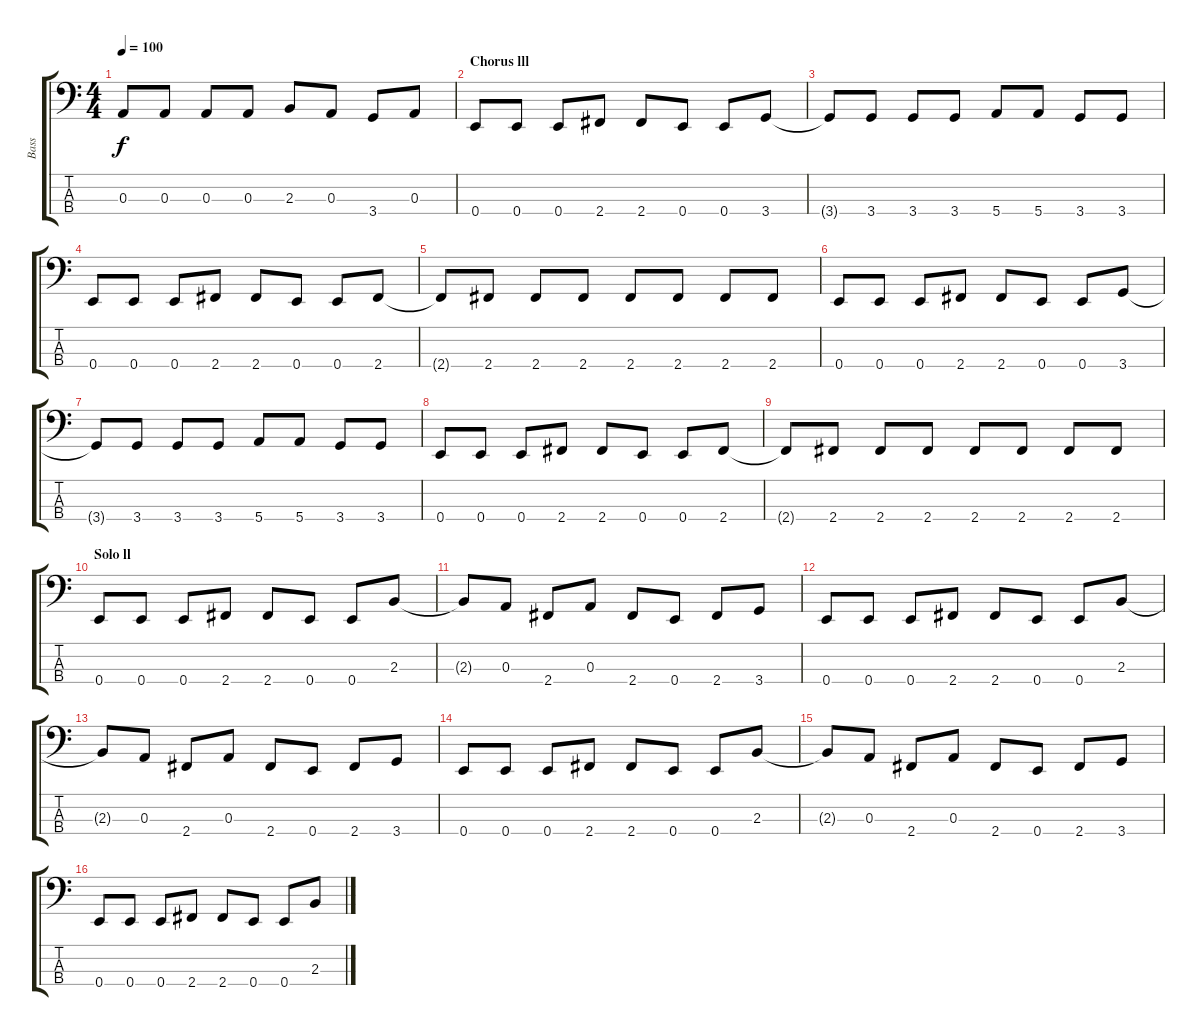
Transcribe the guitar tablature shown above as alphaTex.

\track ("Bass" "Bass") {instrument electricbasspick}
\staff {score tabs}
\tuning (G2 D2 A1 E1) {hide}
\ts (4 4)
\tempo 100
\clef f4
\ks c
0.3{t}.8{dy f} 0.3.8 0.3.8 0.3.8 2.3.8 0.3.8 3.4.8 0.3.8 |
\section ("" "Chorus lll")
0.4.8 0.4.8 0.4.8 2.4.8 2.4.8 0.4.8 0.4.8 3.4.8 |
3.4{t}.8 3.4.8 3.4.8 3.4.8 5.4.8 5.4.8 3.4.8 3.4.8 |
0.4.8 0.4.8 0.4.8 2.4.8 2.4.8 0.4.8 0.4.8 2.4.8 |
2.4{t}.8 2.4.8 2.4.8 2.4.8 2.4.8 2.4.8 2.4.8 2.4.8 |
0.4.8 0.4.8 0.4.8 2.4.8 2.4.8 0.4.8 0.4.8 3.4.8 |
3.4{t}.8 3.4.8 3.4.8 3.4.8 5.4.8 5.4.8 3.4.8 3.4.8 |
0.4.8 0.4.8 0.4.8 2.4.8 2.4.8 0.4.8 0.4.8 2.4.8 |
2.4{t}.8 2.4.8 2.4.8 2.4.8 2.4.8 2.4.8 2.4.8 2.4.8 |
\section ("" "Solo ll")
0.4.8 0.4.8 0.4.8 2.4.8 2.4.8 0.4.8 0.4.8 2.3.8 |
2.3{t}.8 0.3.8 2.4.8 0.3.8 2.4.8 0.4.8 2.4.8 3.4.8 |
0.4.8 0.4.8 0.4.8 2.4.8 2.4.8 0.4.8 0.4.8 2.3.8 |
2.3{t}.8 0.3.8 2.4.8 0.3.8 2.4.8 0.4.8 2.4.8 3.4.8 |
0.4.8 0.4.8 0.4.8 2.4.8 2.4.8 0.4.8 0.4.8 2.3.8 |
2.3{t}.8 0.3.8 2.4.8 0.3.8 2.4.8 0.4.8 2.4.8 3.4.8 |
0.4.8 0.4.8 0.4.8 2.4.8 2.4.8 0.4.8 0.4.8 2.3.8
